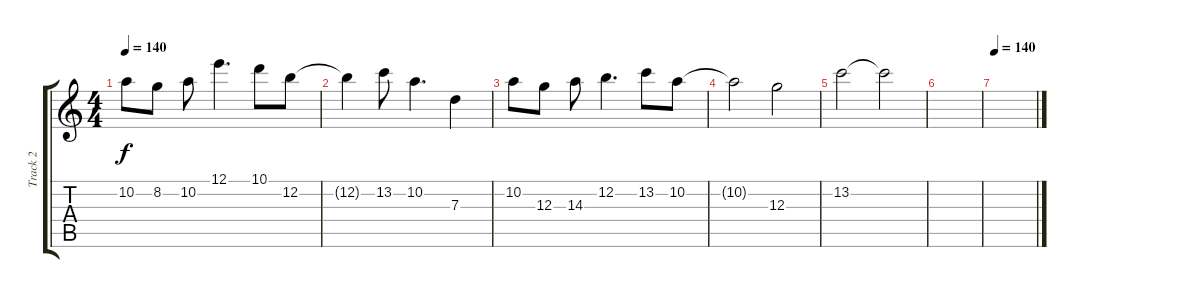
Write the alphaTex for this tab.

\track ("Track 2" "Track 2") {instrument distortionguitar}
\staff {score tabs}
\tuning (E4 B3 G3 D3 A2 E2) {hide}
\ts (4 4)
\tempo 140
\clef g2
\ks c
10.2.8{dy f} 8.2.8 10.2.8 12.1.4{d} 10.1.8 12.2.8 |
12.2{t}.4 13.2.8 10.2.4{d} 7.3.4 |
10.2.8 12.3.8 14.3.8 12.2.4{d} 13.2.8 10.2.8 |
10.2{t}.2 12.3.2 |
13.2.2 13.2{t}.2 |
|
\tempo 140
